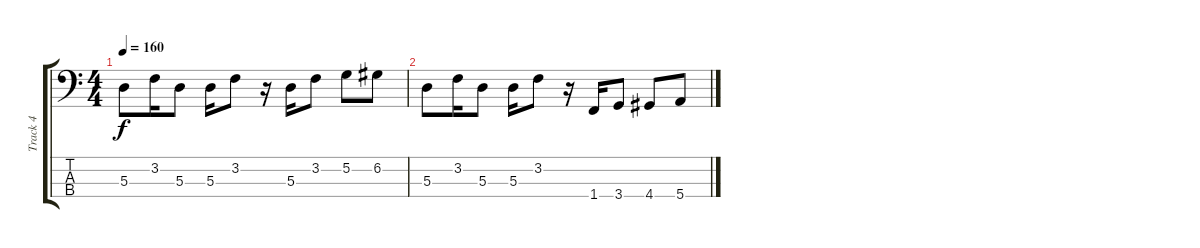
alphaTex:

\track ("Track 4" "Track 4") {instrument electricbasspick}
\staff {score tabs}
\tuning (G2 D2 A1 E1) {hide}
\ts (4 4)
\tempo 160
\clef f4
\ks c
5.3.8{dy f} 3.2.16 5.3.8 5.3.16 3.2.8 r.16 5.3.16 3.2.8 5.2.8 6.2.8 |
5.3.8 3.2.16 5.3.8 5.3.16 3.2.8 r.16 1.4.16 3.4.8 4.4.8 5.4.8
